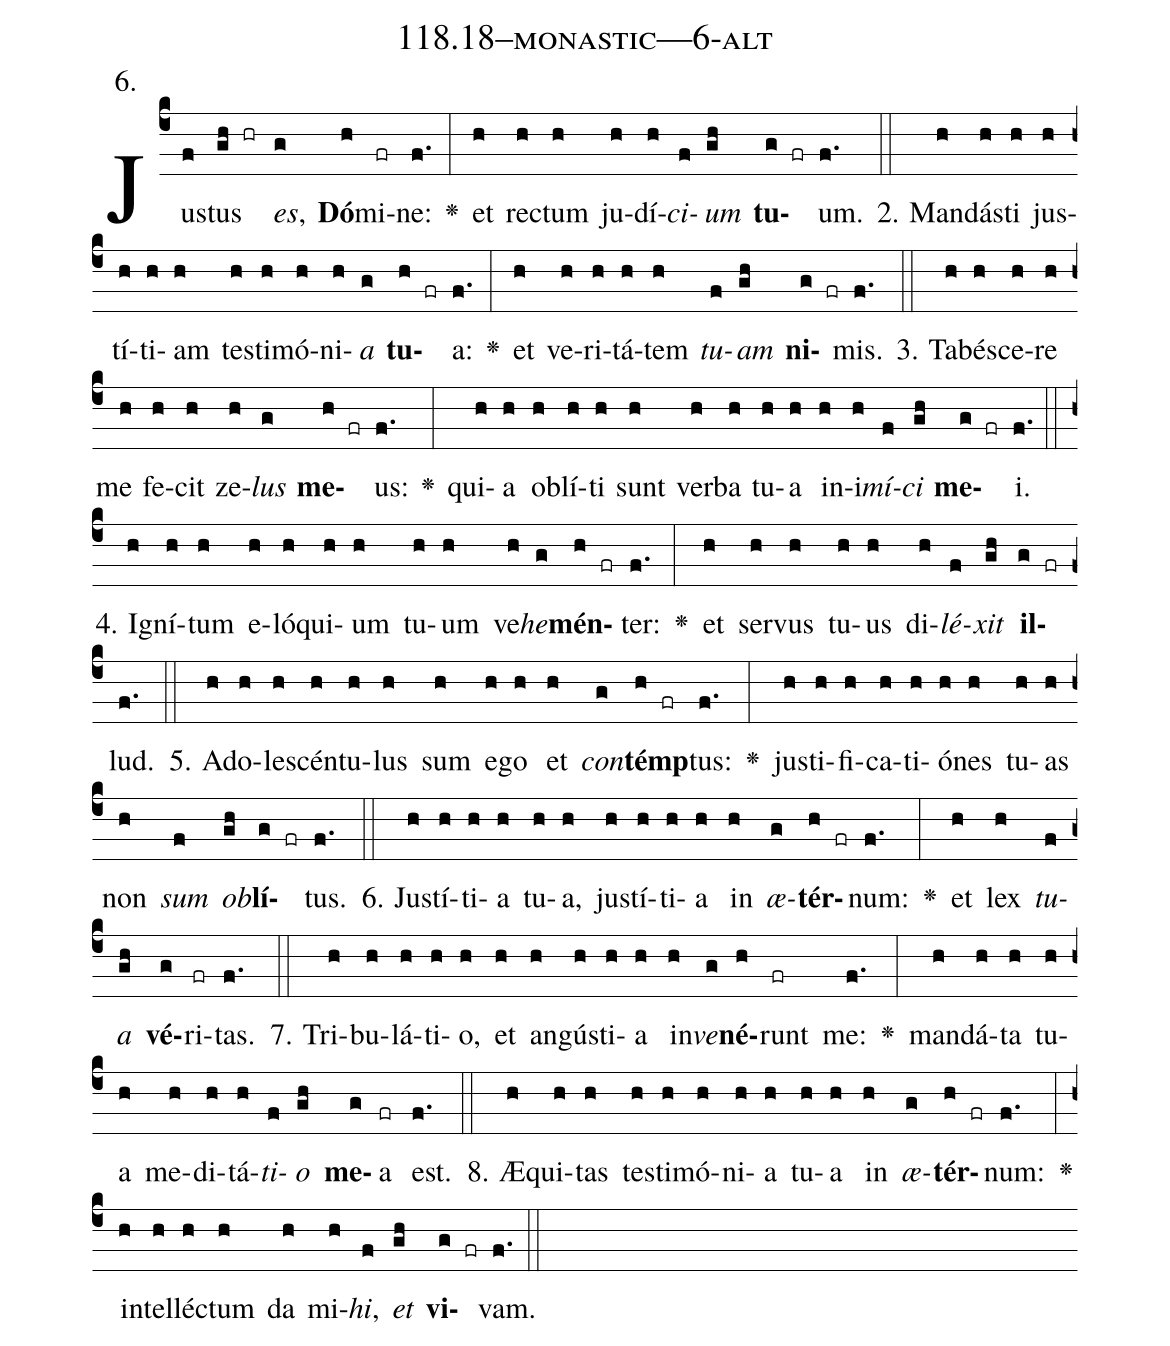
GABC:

name: 118.18--monastic---6-alt;
annotation: 6.;
%%
(c4)Jus(f)tus(gh hr) <i>es</i>,(g) <b>Dó</b>(h)mi(fr)ne:(f.) <v>\greheightstar</v>(:) et(h) rec(h)tum(h) ju(h)dí(h)<i>ci</i>(f)<i>um</i>(gh) <b>tu</b>(g fr)um.(f.) (::)
2. Man(h)dás(h)ti(h) jus(h)tí(h)ti(h)am(h) tes(h)ti(h)mó(h)ni(h)<i>a</i>(g) <b>tu</b>(h fr)a:(f.) <v>\greheightstar</v>(:) et(h) ve(h)ri(h)tá(h)tem(h) <i>tu</i>(f)<i>am</i>(gh) <b>ni</b>(g fr)mis.(f.) (::)
3. Ta(h)bé(h)sce(h)re(h) me(h) fe(h)cit(h) ze(h)<i>lus</i>(g) <b>me</b>(h fr)us:(f.) <v>\greheightstar</v>(:) qui(h)a(h) ob(h)lí(h)ti(h) sunt(h) ver(h)ba(h) tu(h)a(h) in(h)i(h)<i>mí</i>(f)<i>ci</i>(gh) <b>me</b>(g fr)i.(f.) (::)
4. I(h)gní(h)tum(h) e(h)ló(h)qui(h)um(h) tu(h)um(h) ve(h)<i>he</i>(g)<b>mén</b>(h fr)ter:(f.) <v>\greheightstar</v>(:) et(h) ser(h)vus(h) tu(h)us(h) di(h)<i>lé</i>(f)<i>xit</i>(gh) <b>il</b>(g fr)lud.(f.) (::)
5. Ad(h)o(h)le(h)scén(h)tu(h)lus(h) sum(h) e(h)go(h) et(h) <i>con</i>(g)<b>témp</b>(h fr)tus:(f.) <v>\greheightstar</v>(:) jus(h)ti(h)fi(h)ca(h)ti(h)ó(h)nes(h) tu(h)as(h) non(h) <i>sum</i>(f) <i>ob</i>(gh)<b>lí</b>(g fr)tus.(f.) (::)
6. Jus(h)tí(h)ti(h)a(h) tu(h)a,(h) jus(h)tí(h)ti(h)a(h) in(h) <i>æ</i>(g)<b>tér</b>(h fr)num:(f.) <v>\greheightstar</v>(:) et(h) lex(h) <i>tu</i>(f)<i>a</i>(gh) <b>vé</b>(g)ri(fr)tas.(f.) (::)
7. Tri(h)bu(h)lá(h)ti(h)o,(h) et(h) an(h)gús(h)ti(h)a(h) in(h)<i>ve</i>(g)<b>né</b>(h)runt(fr) me:(f.) <v>\greheightstar</v>(:) man(h)dá(h)ta(h) tu(h)a(h) me(h)di(h)tá(h)<i>ti</i>(f)<i>o</i>(gh) <b>me</b>(g)a(fr) est.(f.) (::)
8. Æ(h)qui(h)tas(h) tes(h)ti(h)mó(h)ni(h)a(h) tu(h)a(h) in(h) <i>æ</i>(g)<b>tér</b>(h fr)num:(f.) <v>\greheightstar</v>(:) in(h)tel(h)léc(h)tum(h) da(h) mi(h)<i>hi</i>,(f) <i>et</i>(gh) <b>vi</b>(g fr)vam.(f.) (::)
